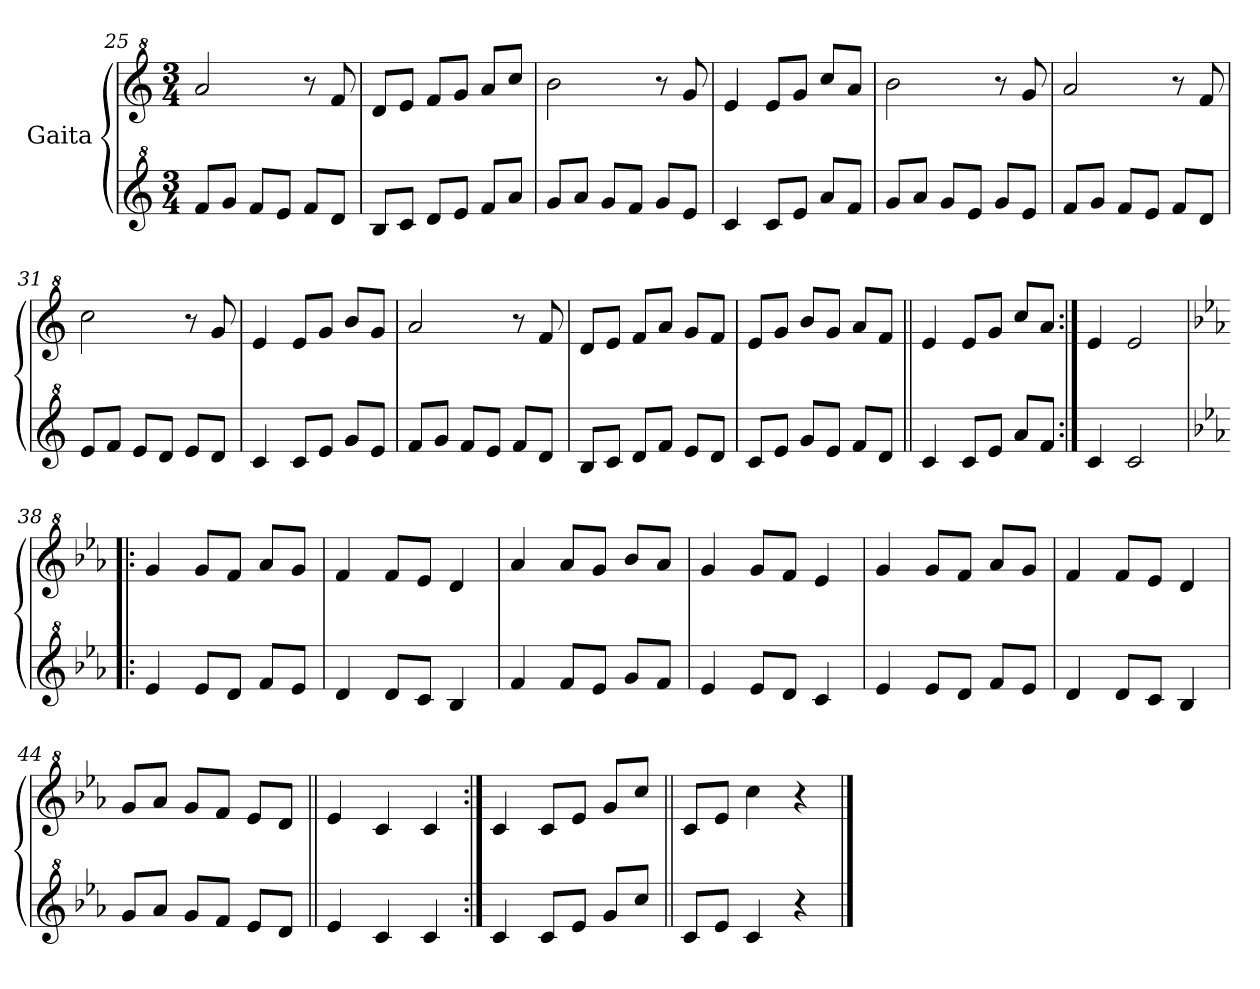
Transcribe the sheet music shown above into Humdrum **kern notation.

**kern	**kern
*part2	*part1
*staff2	*staff1
*I"Gaita	*I"Gaita
*clefG^2	*clefG^2
*k[]	*k[]
*M3/4	*M3/4
=25	=25
8ff/L	2aa/
8gg/J	.
8ff/L	.
8ee/J	.
8ff/L	8r
8dd/J	8ff/
=26	=26
8b/L	8dd/L
8cc/J	8ee/J
8dd/L	8ff/L
8ee/J	8gg/J
8ff/L	8aa/L
8aa/J	8ccc/J
=27	=27
8gg/L	2bb\
8aa/J	.
8gg/L	.
8ff/J	.
8gg/L	8r
8ee/J	8gg/
=28	=28
4cc/	4ee/
8cc/L	8ee/L
8ee/J	8gg/J
8aa/L	8ccc/L
8ff/J	8aa/J
!!LO:LB:g=z
=29	=29
8gg/L	2bb\
8aa/J	.
8gg/L	.
8ee/J	.
8gg/L	8r
8ee/J	8gg/
=30	=30
8ff/L	2aa/
8gg/J	.
8ff/L	.
8ee/J	.
8ff/L	8r
8dd/J	8ff/
=31	=31
8ee/L	2ccc\
8ff/J	.
8ee/L	.
8dd/J	.
8ee/L	8r
8dd/J	8gg/
=32	=32
4cc/	4ee/
8cc/L	8ee/L
8ee/J	8gg/J
8gg/L	8bb/L
8ee/J	8gg/J
=33	=33
8ff/L	2aa/
8gg/J	.
8ff/L	.
8ee/J	.
8ff/L	8r
8dd/J	8ff/
=34	=34
8b/L	8dd/L
8cc/J	8ee/J
8dd/L	8ff/L
8ff/J	8aa/J
8ee/L	8gg/L
8dd/J	8ff/J
=35	=35
8cc/L	8ee/L
8ee/J	8gg/J
8gg/L	8bb/L
8ee/J	8gg/J
8ff/L	8aa/L
8dd/J	8ff/J
!!LO:LB:g=z
=36||	=36||
4cc/	4ee/
8cc/L	8ee/L
8ee/J	8gg/J
8aa/L	8ccc/L
8ff/J	8aa/J
=37:|!	=37:|!
4cc/	4ee/
2cc/	2ee/
=38!|:	=38!|:
*k[b-e-a-]	*k[b-e-a-]
4ee-/	4gg/
8ee-/L	8gg/L
8dd/J	8ff/J
8ff/L	8aa-/L
8ee-/J	8gg/J
=39	=39
4dd/	4ff/
8dd/L	8ff/L
8cc/J	8ee-/J
4b-/	4dd/
=40	=40
4ff/	4aa-/
8ff/L	8aa-/L
8ee-/J	8gg/J
8gg/L	8bb-/L
8ff/J	8aa-/J
=41	=41
4ee-/	4gg/
8ee-/L	8gg/L
8dd/J	8ff/J
4cc/	4ee-/
=42	=42
4ee-/	4gg/
8ee-/L	8gg/L
8dd/J	8ff/J
8ff/L	8aa-/L
8ee-/J	8gg/J
=43	=43
4dd/	4ff/
8dd/L	8ff/L
8cc/J	8ee-/J
4b-/	4dd/
!!LO:PB:g=z
=44	=44
8gg/L	8gg/L
8aa-/J	8aa-/J
8gg/L	8gg/L
8ff/J	8ff/J
8ee-/L	8ee-/L
8dd/J	8dd/J
=45||	=45||
4ee-/	4ee-/
4cc/	4cc/
4cc/	4cc/
=46:|!	=46:|!
4cc/	4cc/
8cc/L	8cc/L
8ee-/J	8ee-/J
8gg/L	8gg/L
8ccc/J	8ccc/J
=47||	=47||
8cc/L	8cc/L
8ee-/J	8ee-/J
4cc/	4ccc\
4r	4r
==	==
*-	*-
